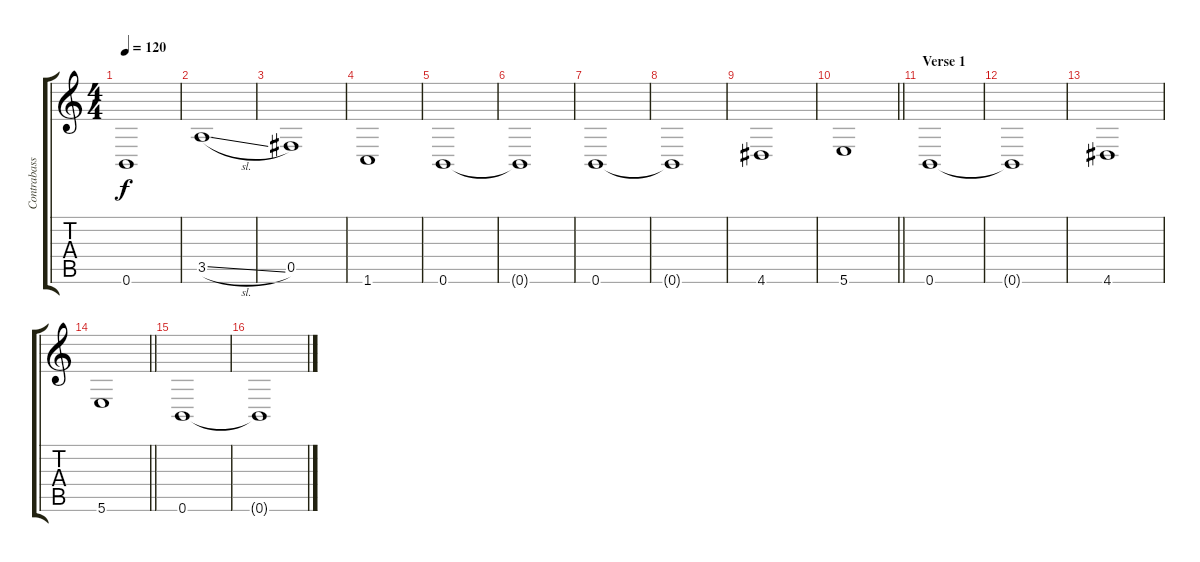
\track ("Contrabass" "Contrabass") {instrument contrabass}
\staff {score tabs}
\tuning (Db4 Ab3 E3 B2 Gb2 B1) {hide}
\ts (4 4)
\tempo 120
\clef g2
\ks c
0.6.1{dy f} |
3.5{sl}.1 |
0.5.1 |
1.6.1 |
0.6.1 |
0.6{t}.1 |
0.6.1 |
0.6{t}.1 |
4.6.1 |
\barLineRight lightlight
5.6.1 |
\section ("" "Verse 1")
0.6.1 |
0.6{t}.1 |
4.6.1 |
\barLineRight lightlight
5.6.1 |
0.6.1 |
0.6{t}.1
